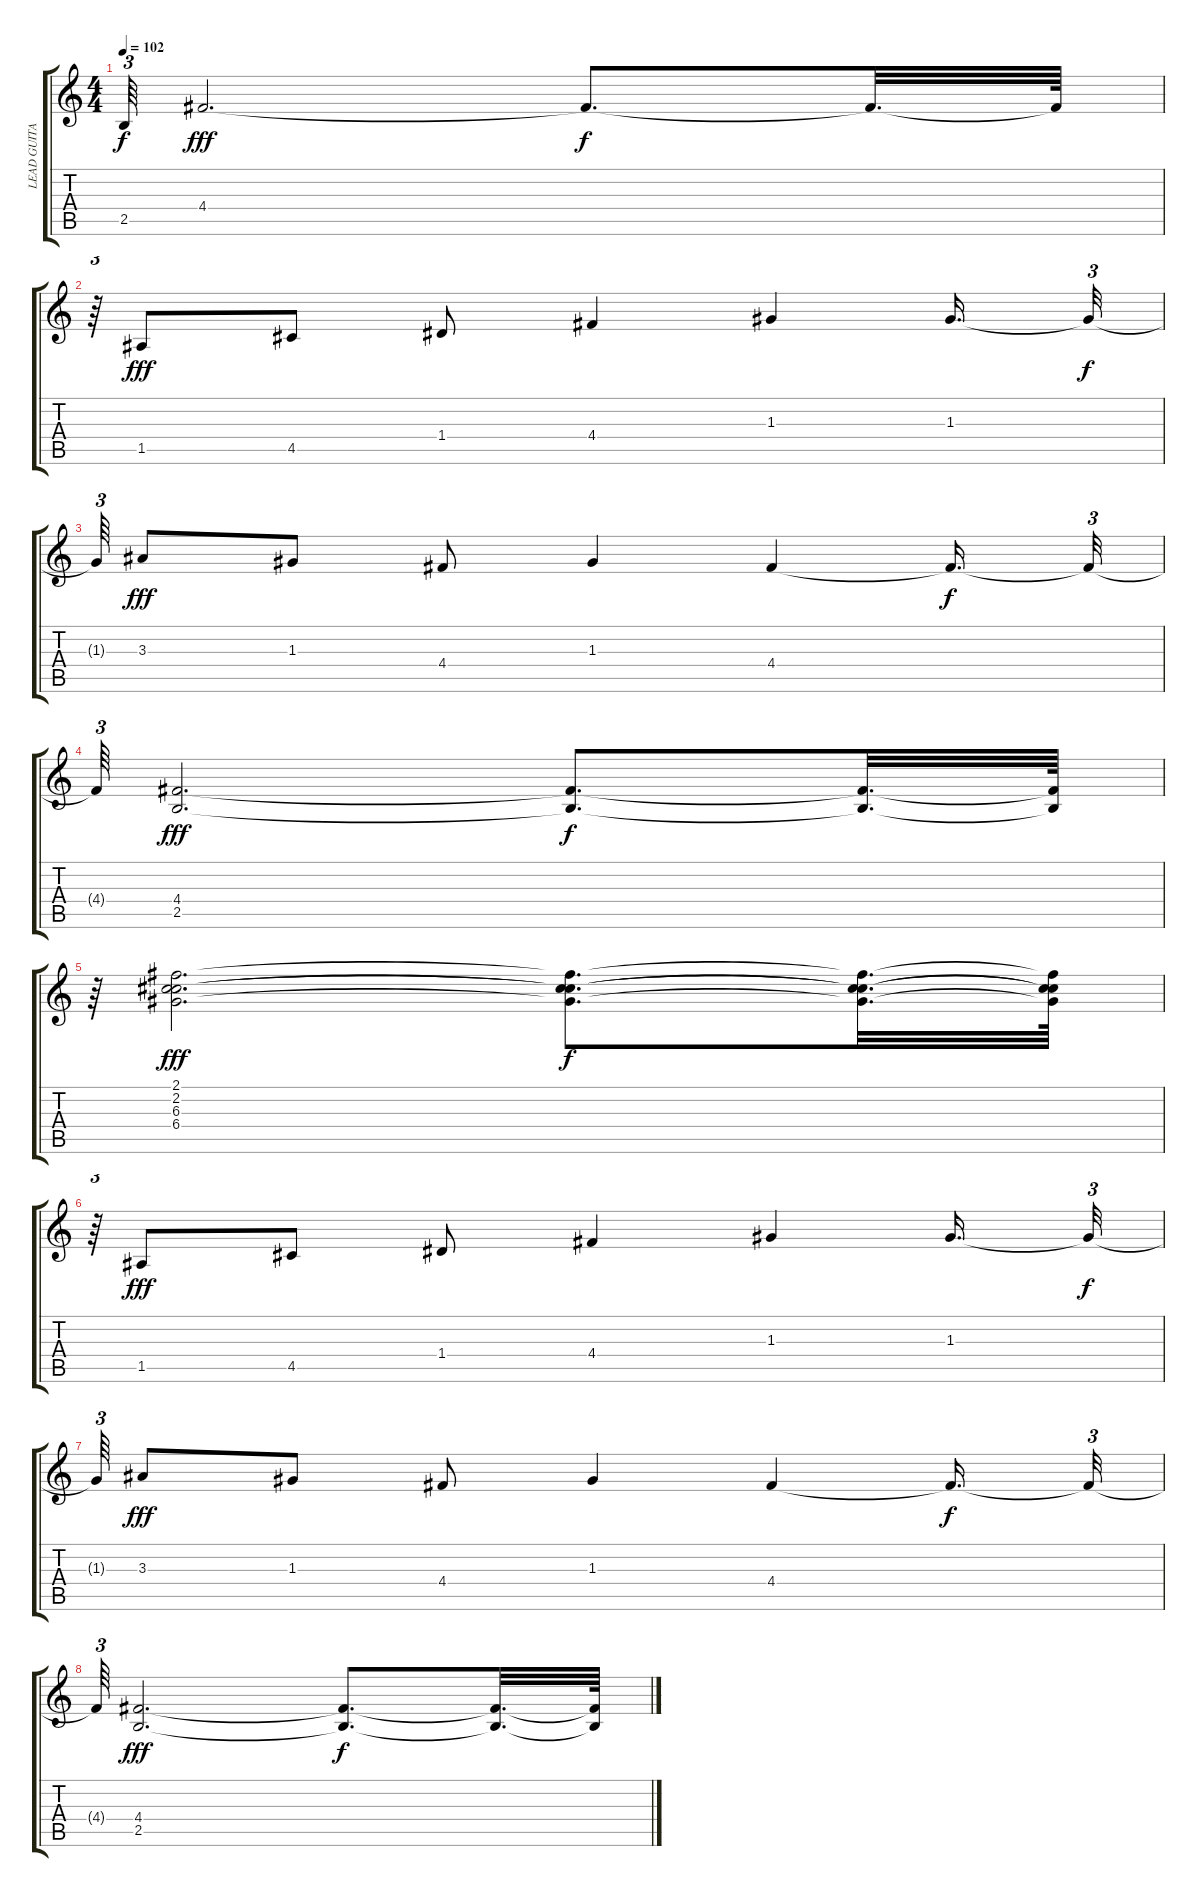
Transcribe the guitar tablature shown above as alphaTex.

\track ("LEAD GUITAR" "LEAD GUITA") {instrument electricguitarclean}
\staff {score tabs}
\tuning (E4 B3 G3 D3 A2 E2) {hide}
\ts (4 4)
\tempo 102
\clef g2
\ks c
2.5{t}.64{tu (3 2) dy f} 4.4.2{d dy fff} 4.4{t}.8{d dy f} 4.4{t}.32{d} 4.4{t}.64 |
r.64{tu (3 2)} 1.5.8{dy fff volume 15} 4.5.8 1.4.8 4.4.4 1.3.4 1.3.16{d} 1.3{t}.32{tu (3 2) dy f} |
1.3{t}.64{tu (3 2)} 3.3.8{dy fff} 1.3.8 4.4.8 1.3.4 4.4.4 4.4{t}.16{d dy f} 4.4{t}.32{tu (3 2)} |
4.4{t}.64{tu (3 2)} (4.4 2.5).2{d dy fff volume 12} (4.4{t} 2.5{t}).8{d dy f} (4.4{t} 2.5{t}).32{d} (4.4{t} 2.5{t}).64 |
r.64{tu (3 2)} (2.1 2.2 6.3 6.4).2{d dy fff} (2.1{t} 2.2{t} 6.3{t} 6.4{t}).8{d dy f} (2.1{t} 2.2{t} 6.3{t} 6.4{t}).32{d} (2.1{t} 2.2{t} 6.3{t} 6.4{t}).64 |
r.64{tu (3 2)} 1.5.8{dy fff volume 15} 4.5.8 1.4.8 4.4.4 1.3.4 1.3.16{d} 1.3{t}.32{tu (3 2) dy f} |
1.3{t}.64{tu (3 2)} 3.3.8{dy fff} 1.3.8 4.4.8 1.3.4 4.4.4 4.4{t}.16{d dy f} 4.4{t}.32{tu (3 2)} |
4.4{t}.64{tu (3 2)} (4.4 2.5).2{d dy fff volume 11} (4.4{t} 2.5{t}).8{d dy f} (4.4{t} 2.5{t}).32{d} (4.4{t} 2.5{t}).64
